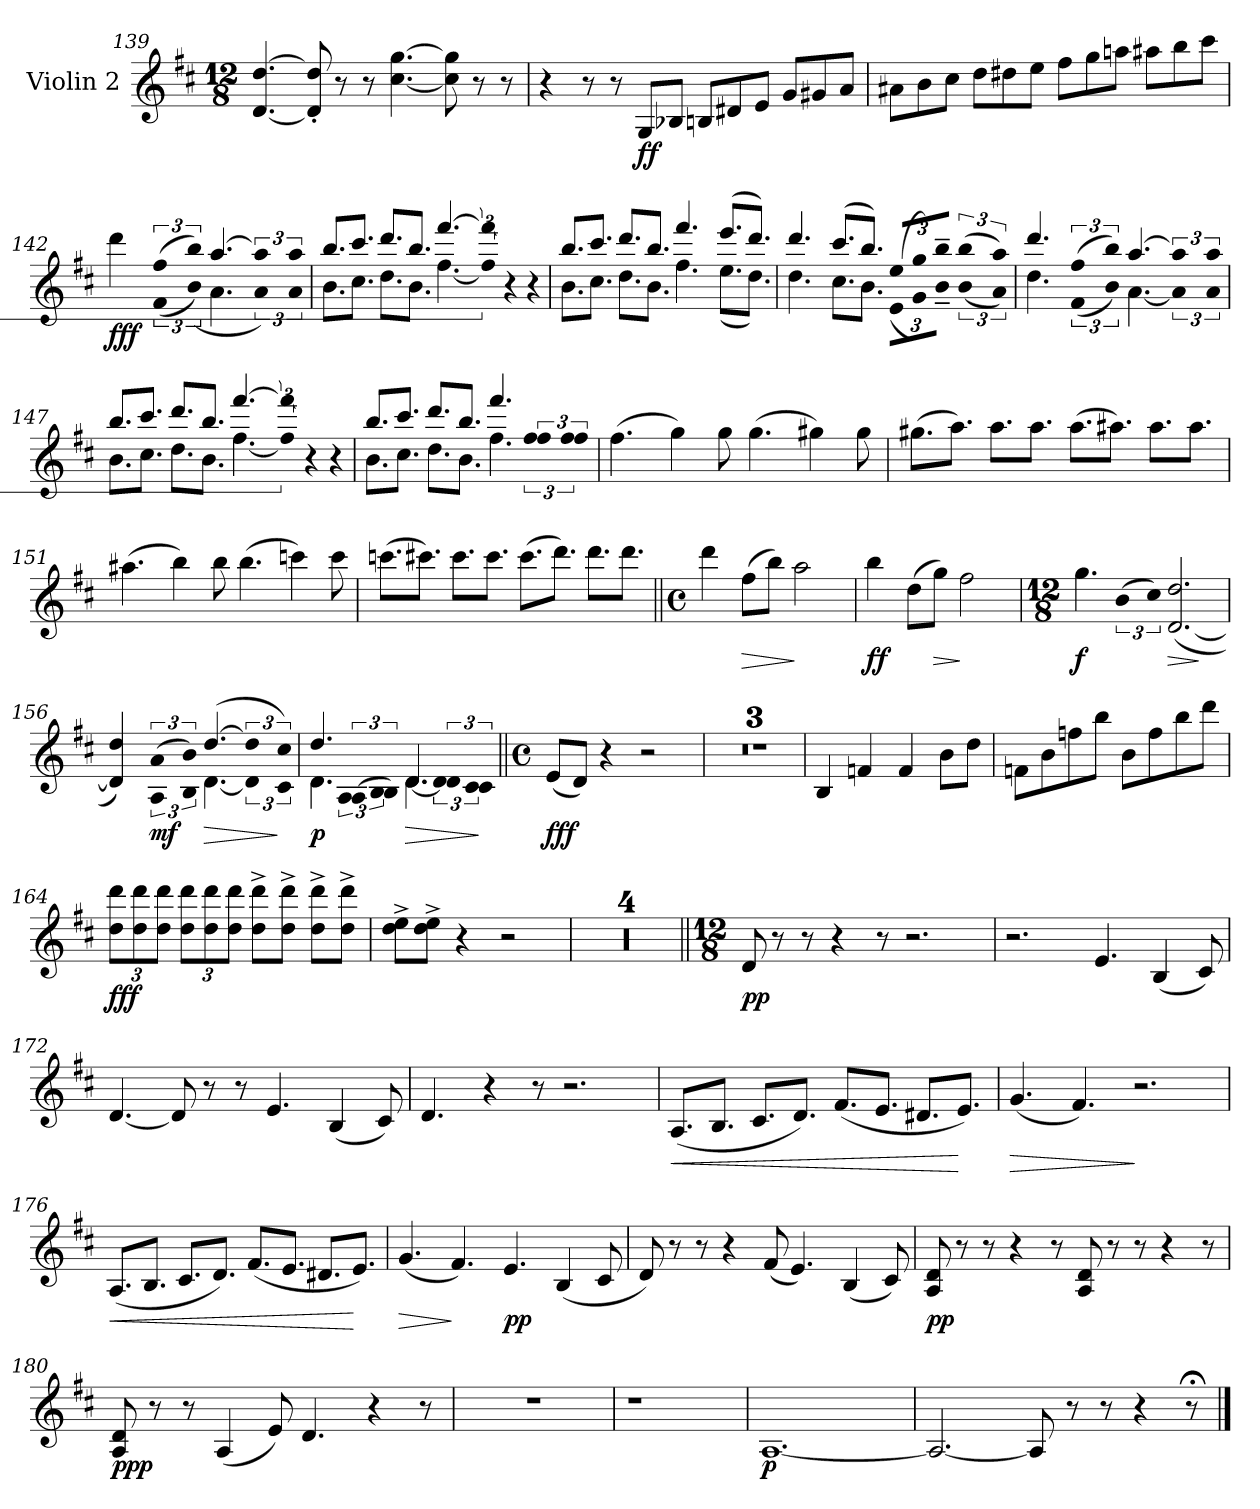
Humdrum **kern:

**kern	**dynam
*part1	*part1
*staff1	*staff1
*I"Violin 2	*
*I'Vln	*
*clefG2	*
*k[f#c#]	*
*M12/8	*
=139	=139
[4.d/ [4.dd/	.
8d]'/ 8dd]'/	.
8r	.
8r	.
[4.cc#\ [4.gg\	.
8cc#]\ 8gg]\	.
8r	.
8r	.
=140	=140
4r	.
8r	.
8r	.
8G/L	ff
8B-X/J	.
8Bn/L	.
8d#X/	.
8e/J	.
8g/L	.
8g#X/	.
8a/J	.
=141	=141
8a#X\L	.
8b\	.
8cc#\J	.
8dd\L	.
8dd#X\	.
8ee\J	.
8ff#\L	.
8gg\	.
8aan\J	.
8aa#X\L	.
8bb\	.
8ccc#\J	.
=142	=142
!LO:N:vis=4.	!
*^	*
4ddd\	4ryy	fff
!LO:N:vis=4	!LO:N:vis=4	!
(6ff#/	(6f#\	.
!LO:N:vis=8	!LO:N:vis=8	!
12bb/)	(12b\)	.
!LO:N:vis=4.	!LO:N:vis=4.	!
[4aa/	4a\	.
!LO:N:vis=4	!LO:N:vis=4	!
6aa/]	6a\)	.
!LO:N:vis=8	!LO:N:vis=8	!
12aa/	12a\	.
=143	=143	=143
!LO:N:vis=8.	!LO:N:vis=8.	!
8bb/L	8b\L	.
!LO:N:vis=8.	!LO:N:vis=8.	!
8ccc#/J	8cc#\J	.
!LO:N:vis=8.	!LO:N:vis=8.	!
8ddd/L	8dd\L	.
!LO:N:vis=8.	!LO:N:vis=8.	!
8bb/J	8b\J	.
!LO:N:vis=4.	!LO:N:vis=4.	!
[4fff#/	[4ff#\	.
!LO:N:vis=8	!LO:N:vis=8	!
12fff#/]	12ff#\]	.
!LO:N:vis=4	!LO:N:vis=8	!
6ryy	12r	.
!	!LO:N:vis=8	!
.	12r	.
=144	=144	=144
!LO:N:vis=8.	!LO:N:vis=8.	!
8bb/L	8b\L	.
!LO:N:vis=8.	!LO:N:vis=8.	!
8ccc#/J	8cc#\J	.
!LO:N:vis=8.	!LO:N:vis=8.	!
8ddd/L	8dd\L	.
!LO:N:vis=8.	!LO:N:vis=8.	!
8bb/J	8b\J	.
!LO:N:vis=4.	!LO:N:vis=4.	!
4fff#/	4ff#\	.
!LO:N:vis=8.	!LO:N:vis=8.	!
(8eee/L	(8ee\L	.
!LO:N:vis=8.	!LO:N:vis=8.	!
8ddd/J)	8dd\J)	.
=145	=145	=145
!LO:N:vis=4.	!LO:N:vis=4.	!
4ddd/	4dd\	.
!LO:N:vis=8.	!LO:N:vis=8.	!
(8ccc#/L	8cc#\L	.
!LO:N:vis=8.	!LO:N:vis=8.	!
8bb/J)	8b\J	.
!LO:N:vis=8	!LO:N:vis=8	!
(12ee/L	(12e\L	.
!LO:N:vis=8	!LO:N:vis=8	!
12gg/)	12g\)	.
!LO:N:vis=8	!LO:N:vis=8	!
12bb~/J	12b~\J	.
!LO:N:vis=4	!LO:N:vis=4	!
(6bb/	(6b\	.
!LO:N:vis=8	!LO:N:vis=8	!
12aa/)	12a\)	.
=146	=146	=146
!LO:N:vis=4.	!LO:N:vis=4.	!
4ddd/	4dd\	.
!LO:N:vis=4	!LO:N:vis=4	!
(6ff#/	(6f#\	.
!LO:N:vis=8	!LO:N:vis=8	!
12bb/)	12b\)	.
!LO:N:vis=4.	!LO:N:vis=4.	!
[4aa/	[4a\	.
!LO:N:vis=4	!LO:N:vis=4	!
6aa/]	6a\]	.
!LO:N:vis=8	!LO:N:vis=8	!
12aa/	12a\	.
=147	=147	=147
!LO:N:vis=8.	!LO:N:vis=8.	!
8bb/L	8b\L	.
!LO:N:vis=8.	!LO:N:vis=8.	!
8ccc#/J	8cc#\J	.
!LO:N:vis=8.	!LO:N:vis=8.	!
8ddd/L	8dd\L	.
!LO:N:vis=8.	!LO:N:vis=8.	!
8bb/J	8b\J	.
!LO:N:vis=4.	!LO:N:vis=4.	!
[4fff#/	[4ff#\	.
!LO:N:vis=8	!LO:N:vis=8	!
12fff#/]	12ff#\]	.
!LO:N:vis=4	!LO:N:vis=8	!
6ryy	12r	.
!	!LO:N:vis=8	!
.	12r	.
=148	=148	=148
!LO:N:vis=8.	!LO:N:vis=8.	!
8bb/L	8b\L	.
!LO:N:vis=8.	!LO:N:vis=8.	!
8ccc#/J	8cc#\J	.
!LO:N:vis=8.	!LO:N:vis=8.	!
8ddd/L	8dd\L	.
!LO:N:vis=8.	!LO:N:vis=8.	!
8bb/J	8b\J	.
!LO:N:vis=4.	!LO:N:vis=4.	!
4fff#/	4ff#\	.
!LO:N:vis=4	!LO:N:vis=4	!
6ff#/	6ff#\	.
!LO:N:vis=8	!LO:N:vis=8	!
12ff#/	12ff#\	.
*v	*v	*
=149	=149
(4.ff#\	.
4gg\)	.
8gg\	.
(4.gg\	.
4gg#X\)	.
8gg#\	.
=150	=150
(8.gg#X\L	.
8.aa\J)	.
8.aa\L	.
8.aa\J	.
(8.aa\L	.
8.aa#X\J)	.
8.aa#\L	.
8.aa#\J	.
=151	=151
(4.aa#X\	.
4bb\)	.
8bb\	.
(4.bb\	.
4cccn\)	.
8ccc\	.
=152	=152
(8.cccn\L	.
8.ccc#X\J)	.
8.ccc#\L	.
8.ccc#\J	.
(8.ccc#\L	.
8.ddd\J)	.
8.ddd\L	.
8.ddd\J	.
=153||	=153||
*M4/4	*
*met(c)	*
4ddd\	.
!	!LO:HP:b
(8ff#\L	>
8bb\J)	.
2aa\	]
=154	=154
4bb\	ff
(8dd\L	.
!	!LO:HP:b
8gg\J)	>
2ff#\	]
=155	=155
*M12/8	*
!LO:N:vis=4.	!
4gg\	f
!LO:N:vis=4	!
(6b\	.
!LO:N:vis=8	!
12cc#\)	.
!LO:N:vis=2.	!LO:HP:b
([2d/ 2dd/	>
.	]
=156	=156
!LO:N:vis=4.	!
*^	*
4d]/ 4dd/)	4ryy	.
!LO:N:vis=4	!LO:N:vis=4	!
(6a/	6A\	mf
!LO:N:vis=8	!LO:N:vis=8	!
12b/)	12B\	.
!LO:N:vis=4.	!LO:N:vis=4.	!LO:HP:b
([4dd/	[4d\	>
!LO:N:vis=4	!LO:N:vis=4	!
6dd/]	6d\]	.
!LO:N:vis=8	!LO:N:vis=8	!
12cc#/)	12c#\	]
=157	=157	=157
!LO:N:vis=4.	!LO:N:vis=4.	!
4dd/	4d\	p
!LO:N:vis=4	!LO:N:vis=4	!
(6A/	6A\	.
!LO:N:vis=8	!LO:N:vis=8	!
12B/)	12B\	.
!LO:N:vis=4.	!LO:N:vis=4.	!LO:HP:b
4d/	[4d\	>
!LO:N:vis=4	!LO:N:vis=4	!
6d/	6d\]	.
!LO:N:vis=8	!LO:N:vis=8	!
12c#/	12c#\	]
*v	*v	*
=158||	=158||
*M4/4	*
*met(c)	*
(8e/L	fff
8d/J)	.
4r	.
2r	.
=159	=159
1r	.
=160	=160
1r	.
=161	=161
1r	.
=162	=162
4B/	.
4fn/	.
4f/	.
8b\L	.
8dd\J	.
=163	=163
8fn\L	.
8b\	.
8ffn\	.
8bb\J	.
8b\L	.
8ff\	.
8bb\	.
8ddd\J	.
=164	=164
12dd\ 12ddd\L	fff
12dd\ 12ddd\	.
12dd\ 12ddd\J	.
12dd\ 12ddd\L	.
12dd\ 12ddd\	.
12dd\ 12ddd\J	.
8dd^\ 8ddd^\L	.
8dd^\ 8ddd^\J	.
8dd^\ 8ddd^\L	.
8dd^\ 8ddd^\J	.
=165	=165
8dd^\ 8ee^\L	.
8dd^\ 8ee^\J	.
4r	.
2r	.
=166	=166
1r	.
=167	=167
1r	.
=168	=168
1r	.
=169	=169
1r	.
=170||	=170||
*M12/8	*
8d/	pp
8r	.
8r	.
4r	.
8r	.
2.r	.
=171	=171
2.r	.
4.e/	.
(4B/	.
8c#/)	.
=172	=172
[4.d/	.
8d/]	.
8r	.
8r	.
4.e/	.
(4B/	.
8c#/)	.
=173	=173
4.d/	.
4r	.
8r	.
2.r	.
=174	=174
!	!LO:HP:b
(8.A/L	<
8.B/J	.
8.c#/L	.
8.d/J)	.
(8.f#/L	.
8.e/J	.
8.d#X/L	.
8.e/J)	[
=175	=175
!	!LO:HP:b
(4.g/	>
4.f#/)	.
2.r	]
=176	=176
!	!LO:HP:b
(8.A/L	<
8.B/J	.
8.c#/L	.
8.d/J)	.
(8.f#/L	.
8.e/J	.
8.d#X/L	.
8.e/J)	[
=177	=177
!	!LO:HP:b
(4.g/	>
4.f#/)	]
4.e/	pp
(4B/	.
8c#/	.
=178	=178
8d/)	.
8r	.
8r	.
4r	.
(8f#/	.
4.e/)	.
(4B/	.
8c#/)	.
=179	=179
8A/ 8d/	pp
8r	.
8r	.
4r	.
8r	.
8A/ 8d/	.
8r	.
8r	.
4r	.
8r	.
=180	=180
8A/ 8d/	ppp
8r	.
8r	.
(4A/	.
8e/)	.
4.d/	.
4r	.
8r	.
=181	=181
1.r	.
=182	=182
1r	.
=183	=183
[1.A	p
=184	=184
2.A/_	.
8A/]	.
8r	.
8r	.
4r	.
8r;<	.
==	==
*-	*-
